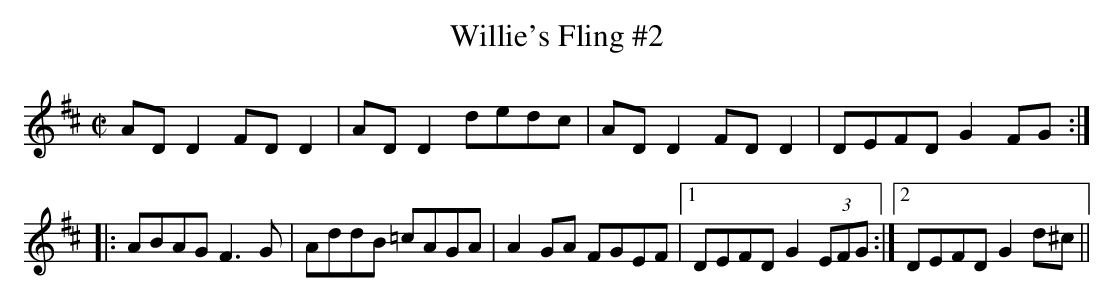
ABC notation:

X:1
T:Willie's Fling #2
M:C|
K:D
ADD2 FDD2|ADD2 dedc|ADD2 FDD2|DEFD G2FG:|
|:ABAG F3G|AddB =cAGA|A2GA FGEF|1 DEFD G2 (3EFG:|2 DEFD G2d^c||
